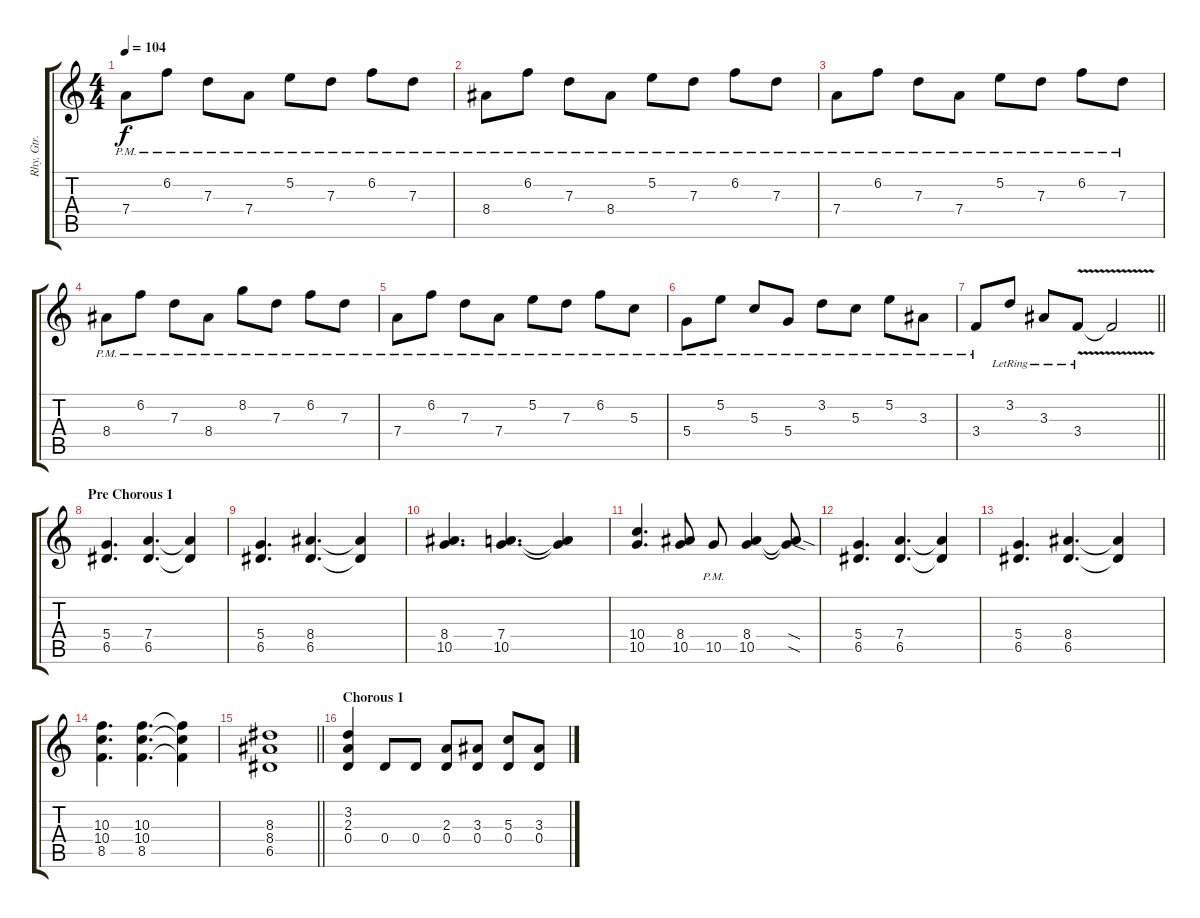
\track ("Rhy. Gtr. 1" "Rhy. Gtr. ") {instrument distortionguitar}
\staff {score tabs}
\tuning (E4 B3 G3 D3 A2 E2) {hide}
\ts (4 4)
\section ("" "")
\tempo 104
\clef g2
\ks c
7.4{pm}.8{dy f} 6.2{pm}.8 7.3{pm}.8 7.4{pm}.8 5.2{pm}.8 7.3{pm}.8 6.2{pm}.8 7.3{pm}.8 |
8.4{pm}.8 6.2{pm}.8 7.3{pm}.8 8.4{pm}.8 5.2{pm}.8 7.3{pm}.8 6.2{pm}.8 7.3{pm}.8 |
7.4{pm}.8 6.2{pm}.8 7.3{pm}.8 7.4{pm}.8 5.2{pm}.8 7.3{pm}.8 6.2{pm}.8 7.3{pm}.8 |
8.4{pm}.8 6.2{pm}.8 7.3{pm}.8 8.4{pm}.8 8.2{pm}.8 7.3{pm}.8 6.2{pm}.8 7.3{pm}.8 |
7.4{pm}.8 6.2{pm}.8 7.3{pm}.8 7.4{pm}.8 5.2{pm}.8 7.3{pm}.8 6.2{pm}.8 5.3{pm}.8 |
5.4{pm}.8 5.2{pm}.8 5.3{pm}.8 5.4{pm}.8 3.2{pm}.8 5.3{pm}.8 5.2{pm}.8 3.3{pm}.8 |
\barLineRight lightlight
3.4{pm}.8 3.2{lr}.8 3.3{lr}.8 3.4{v lr}.8 3.4{t}.2 |
\section ("" "Pre Chorous 1")
(5.4 6.5).4{d} (7.4 6.5).4{d} (7.4{t} 6.5{t}).4 |
(5.4 6.5).4{d} (8.4 6.5).4{d} (8.4{t} 6.5{t}).4 |
(8.4 10.5).4{d} (7.4 10.5).4{d} (7.4{t} 10.5{t}).4 |
(10.4 10.5).4{d} (8.4 10.5).8 10.5{pm}.8 (8.4 10.5).4 (8.4{sod t} 10.5{sod t}).8 |
(5.4 6.5).4{d} (7.4 6.5).4{d} (7.4{t} 6.5{t}).4 |
(5.4 6.5).4{d} (8.4 6.5).4{d} (8.4{t} 6.5{t}).4 |
(10.3 10.4 8.5).4{d} (10.3 10.4 8.5).4{d} (10.3{t} 10.4{t} 8.5{t}).4 |
\barLineRight lightlight
(8.3 8.4 6.5).1 |
\section ("" "Chorous 1")
(3.2 2.3 0.4).4 0.4.8 0.4.8 (2.3 0.4).8 (3.3 0.4).8 (5.3 0.4).8 (3.3 0.4).8
